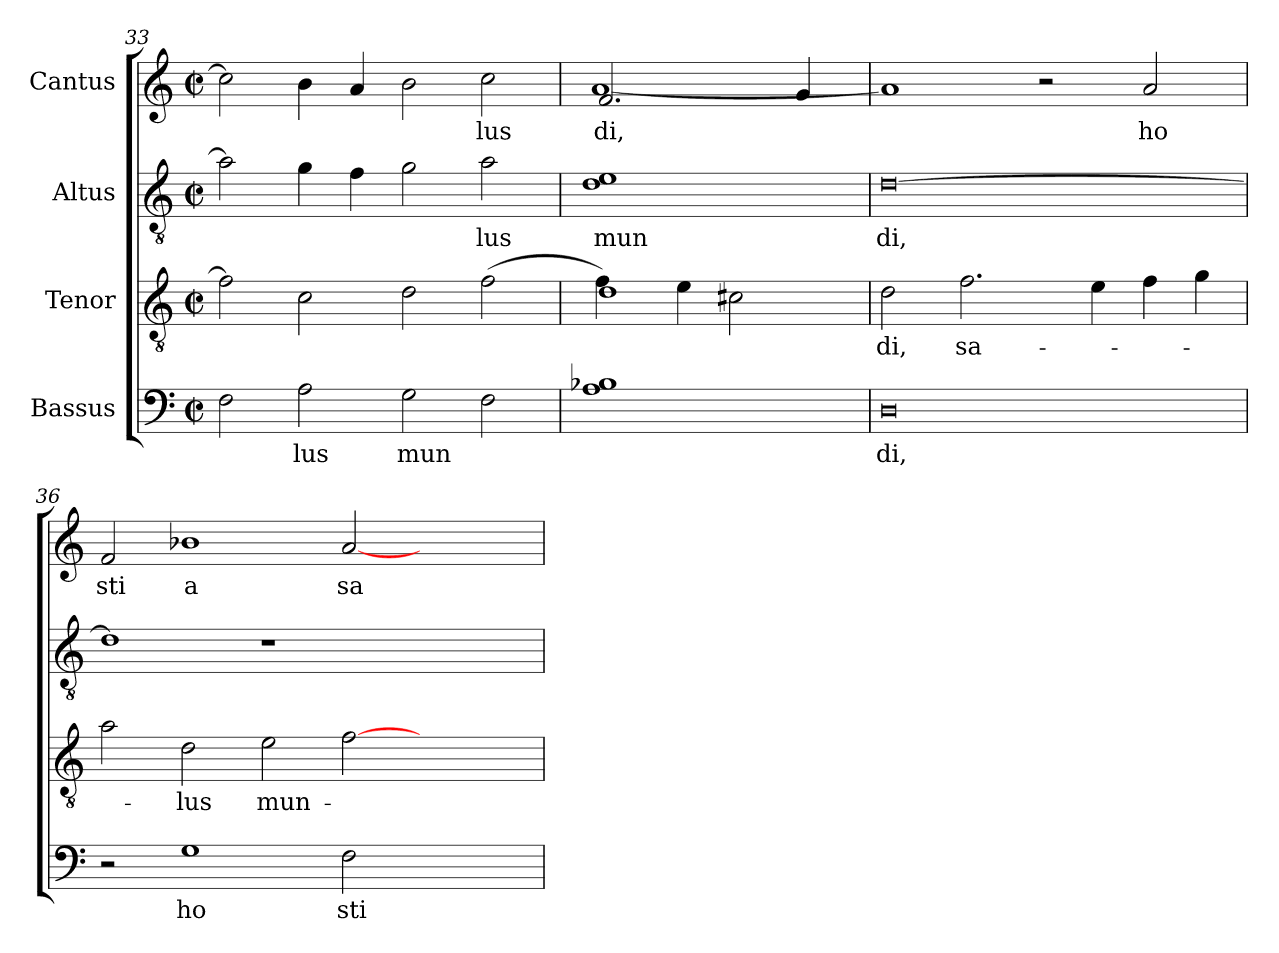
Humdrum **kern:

**kern	**text	**kern	**text	**kern	**text	**kern	**text
*part4	*part4	*part3	*part3	*part2	*part2	*part1	*part1
*staff4	*staff4	*staff3	*staff3	*staff2	*staff2	*staff1	*staff1
*I"Bassus	*	*I"Tenor	*	*I"Altus	*	*I"Cantus	*
*clefF4	*	*clefGv2	*	*clefGv2	*	*clefG2	*
*M2/2	*	*M2/2	*	*M2/2	*	*M2/2	*
*met(c|)	*	*met(c|)	*	*met(c|)	*	*met(c|)	*
=33	=33	=33	=33	=33	=33	=33	=33
2F\	.	2f\]	.	2a\]	.	2cc\]	.
!	!LO:LY:b:cj	!	!	!	!	!	!
2A\	lus	2c\	.	4g\	.	4b\	.
.	.	.	.	4f\	.	4a/	.
!	!LO:LY:b	!	!	!	!	!	!
2G\	mun	2d\	.	2g\	.	2b\	.
!	!	!	!	!	!LO:LY:b:cj	!	!LO:LY:b:cj
2F\	.	(>2f\	.	2a\	lus	2cc\	lus
!!LO:LB:g=z
=34	=34	=34	=34	=34	=34	=34	=34
*	*	*^	*	*	*	*	*
!	!	!	!	!	!	!LO:LY:b	!	!LO:LY:b
*	*	*	*	*	*	*	*^	*
!	!	!	!	!	!	!	!	!	!LO:LY:b:cj
*	*	*	*^	*	*	*	*	*	*
1B- 1A	.	1d	4f\)	8ryy	.	1d 1e	mun	2.f/	[<1a	di,
.	.	.	.	32.ryy	.	.	.	.	.	.
.	.	.	.	2ryy	.	.	.	.	.	.
.	.	.	4e\	.	.	.	.	.	.	.
.	.	.	2c#\	.	.	.	.	.	.	.
.	.	.	.	4ryy	.	.	.	.	.	.
.	.	.	.	.	.	.	.	4g/	.	.
.	.	.	.	16ryy	.	.	.	.	.	.
.	.	.	.	64ryy	.	.	.	.	.	.
=35	=35	=35	=35	=35	=35	=35	=35	=35	=35	=35
!	!LO:LY:b:cj	!	!	!	!LO:LY:b:cj	!	!LO:LY:b:cj	!	!	!
*	*	*v	*v	*v	*	*	*	*v	*v	*
0D	di,	2d\	di,	[>0d	di,	1a]	.
!	!	!	!LO:LY:b:cj	!	!	!	!
.	.	2.f\	sa-	.	.	.	.
.	.	.	.	.	.	2r	.
.	.	4e\	.	.	.	.	.
!	!	!	!	!	!	!	!LO:LY:b:cj
.	.	4f\	.	.	.	2a/	ho
.	.	4g\	.	.	.	.	.
=36	=36	=36	=36	=36	=36	=36	=36
!	!	!	!	!	!	!	!LO:LY:b:cj
2r	.	2a\	.	1d]	.	2f/	sti
!	!LO:LY:b:cj	!	!LO:LY:b:cj	!	!	!	!LO:LY:b:cj
1G	ho	2d\	-lus	.	.	1b-	a
!	!	!	!LO:LY:b	!LO:N:vis=1	!	!	!
.	.	2e\	mun-	0r	.	.	.
!	!LO:LY:b:cj	!	!	!	!	!	!LO:LY:b:cj
2F\	sti	[>2f\	.	.	.	[<2a/	sa
1ryy	.	1ryy	.	.	.	1ryy	.
=	=	=	=	=	=	=	=
*-	*-	*-	*-	*-	*-	*-	*-
